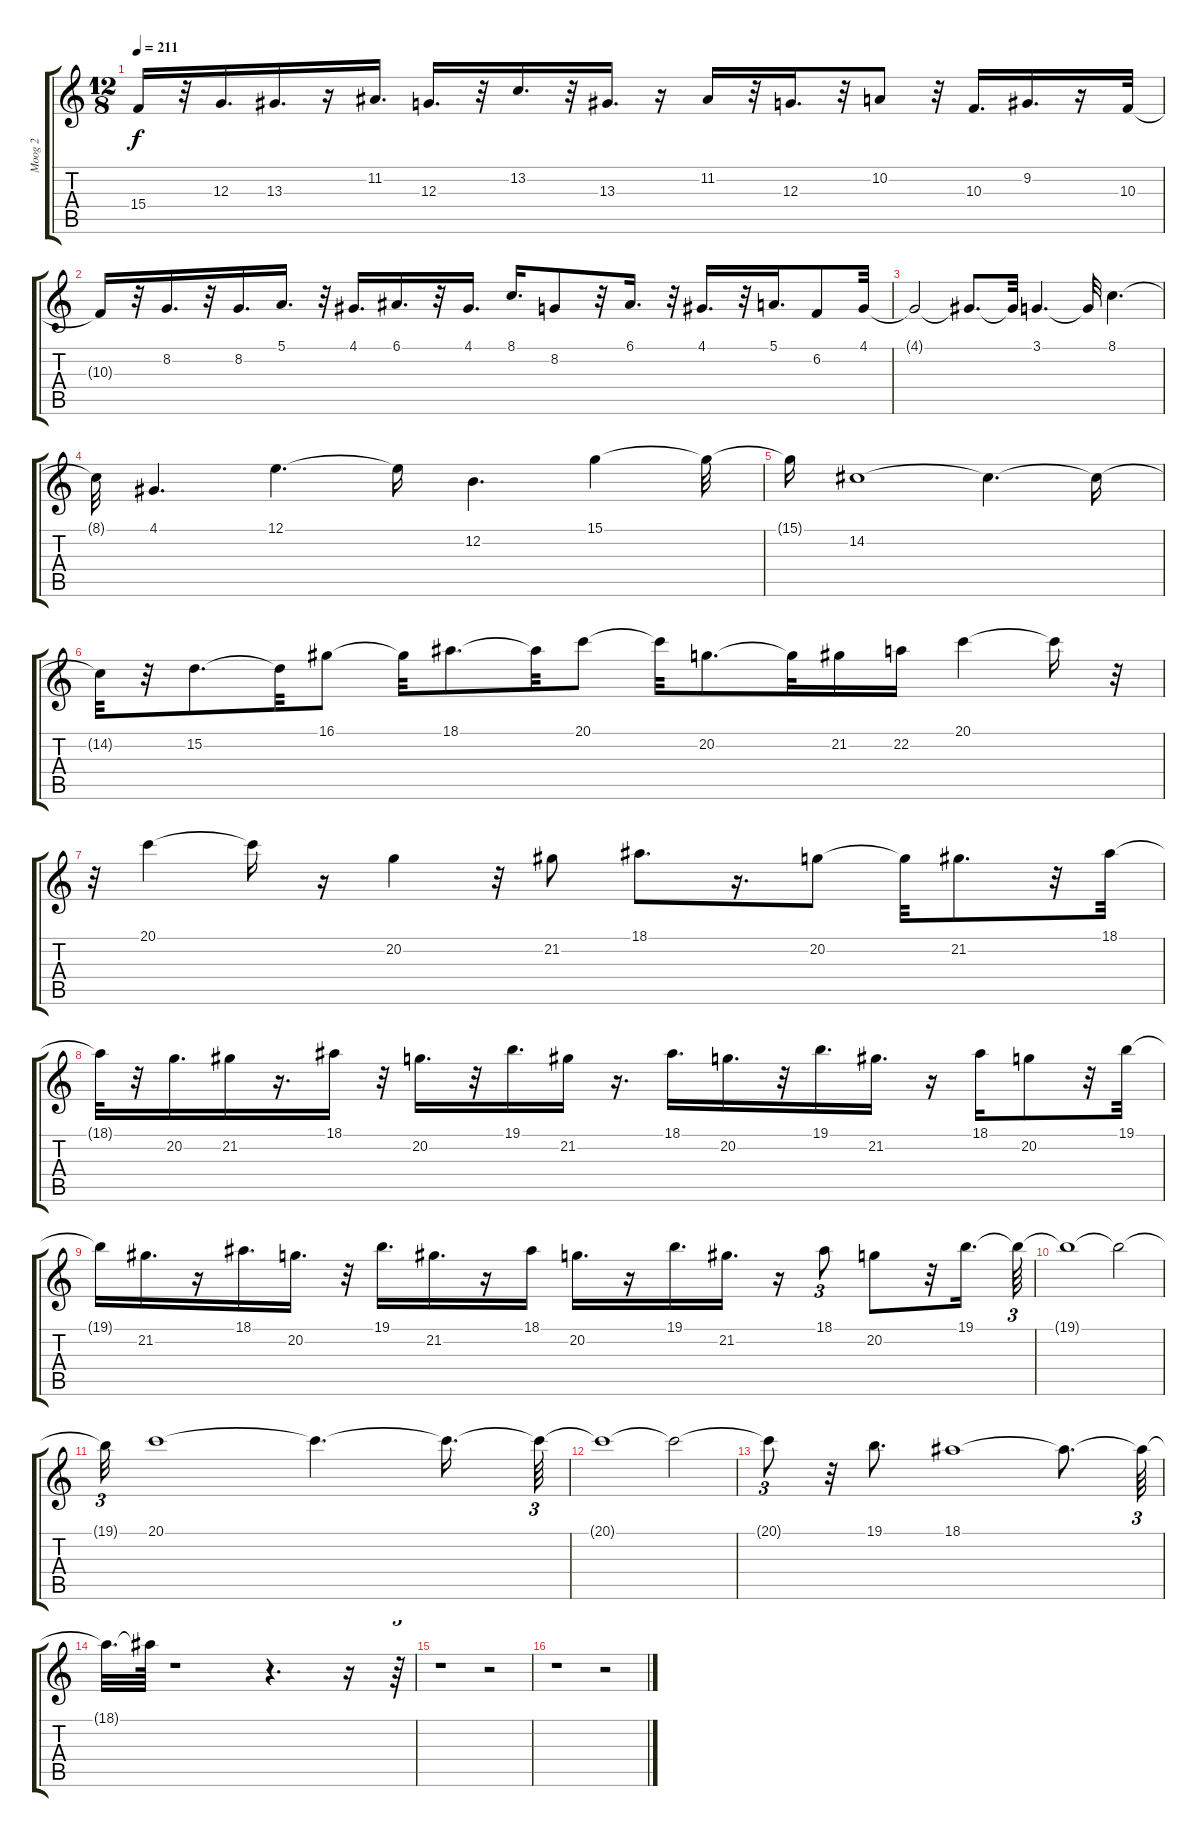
\track ("Moog 2" "Moog 2") {instrument lead2sawtooth}
\staff {score tabs}
\tuning (E4 B3 G3 D3 A2 E2) {hide}
\ts (12 8)
\tempo 211
\clef g2
\ks c
15.4{t}.16{dy f} r.32 12.3.16{d} 13.3.16{d} r.16 11.2.16{d} 12.3.16{d} r.32 13.2.16{d} r.32 13.3.16{d} r.16 11.2.16 r.32 12.3.16{d} r.32 10.2.8 r.32 10.3.16{d} 9.2.16{d} r.16 10.3.32 |
10.3{t}.16 r.32 8.2.16{d} r.32 8.2.16{d} 5.1.16{d} r.32 4.1.16{d} 6.1.16{d} r.32 4.1.16{d} 8.1.16{d} 8.2.8 r.32 6.1.16{d} r.32 4.1.16{d} r.32 5.1.16{d} 6.2.8 4.1.32 |
4.1{t}.2 4.1{t}.8{d} 4.1{t}.32 3.1.4{d} 3.1{t}.32 8.1.4{d} |
8.1{t}.32 4.1.4{d} 12.1.4{d} 12.1{t}.16 12.2.4{d} 15.1.4 15.1{t}.32 |
15.1{t}.16 14.2.1 14.2{t}.4{d} 14.2{t}.16 |
14.2{t}.32 r.32 15.2.8{d} 15.2{t}.32 16.1.8 16.1{t}.32 18.1.8{d} 18.1{t}.32 20.1.8 20.1{t}.32 20.2.8{d} 20.2{t}.32 21.2.16 22.2.16 20.1.4 20.1{t}.16 r.32 |
r.32 20.1.4 20.1{t}.16 r.16 20.2.4 r.32 21.2.8 18.1.8{d} r.16{d} 20.2.8 20.2{t}.32 21.2.8{d} r.32 18.1.32 |
18.1{t}.32 r.32 20.2.16{d} 21.2.16 r.16{d} 18.1.16 r.32 20.2.16{d} r.32 19.1.16{d} 21.2.16 r.16{d} 18.1.16{d} 20.2.16{d} r.32 19.1.16{d} 21.2.16{d} r.16 18.1.16 20.2.8 r.32 19.1.32 |
19.1{t}.16 21.2.16{d} r.16 18.1.16{d} 20.2.16{d} r.32 19.1.16{d} 21.2.16{d} r.16 18.1.16 20.2.16{d} r.16 19.1.16{d} 21.2.16{d} r.16 18.1.8{tu (3 2)} 20.2.8 r.32 19.1.16{d} 19.1{t}.64{tu (3 2)} |
19.1{t}.1 19.1{t}.2 |
19.1{t}.32{tu (3 2)} 20.1.1 20.1{t}.4{d} 20.1{t}.16{d} 20.1{t}.64{tu (3 2)} |
20.1{t}.1 20.1{t}.2 |
20.1{t}.8{tu (3 2)} r.32 19.1.8{d} 18.1.1 18.1{t}.8{d} 18.1{t}.64{tu (3 2)} |
18.1{t}.32{d} 18.1{t}.64 r.1 r.4{d} r.16 r.64{tu (3 2)} |
r.1 r.2 |
r.1 r.2
